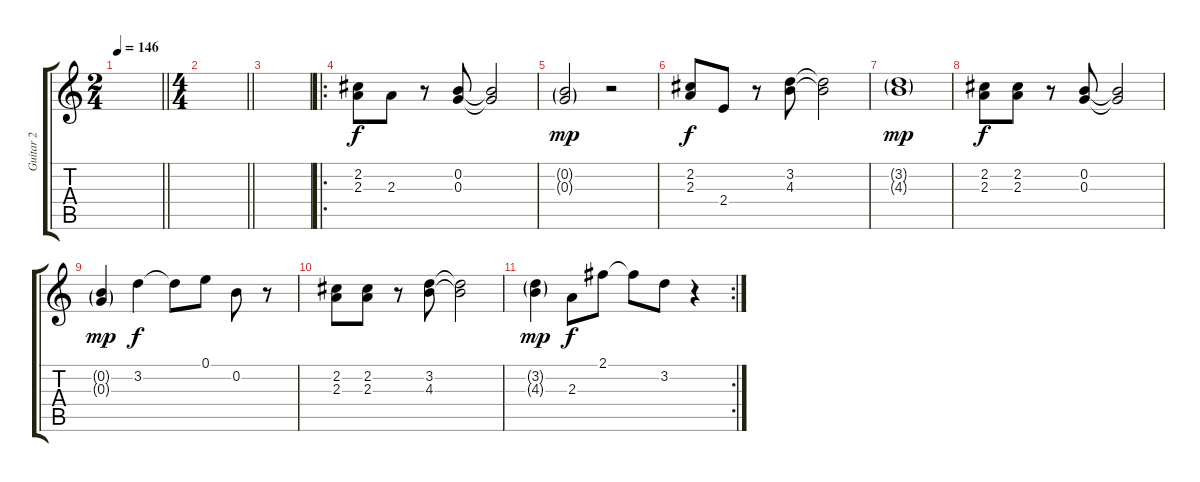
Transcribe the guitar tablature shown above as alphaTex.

\track ("Guitar 2" "Guitar 2") {instrument electricguitarclean}
\staff {score tabs}
\tuning (E4 B3 G3 D3 A2 E2) {hide}
\ts (2 4)
\tempo 146
\clef g2
\barLineRight lightlight
\ks c
|
\ts (4 4)
\barLineRight lightlight
|
|
\ro
(2.2 2.3).8 2.3.8 r.8 (0.2 0.3).8 (0.2{t} 0.3{t}).2 |
(0.2{g} 0.3{g}).2{dy mp} r.2 |
(2.2 2.3).8{dy f} 2.4.8 r.8 (3.2 4.3).8 (3.2{t} 4.3{t}).2 |
(3.2{g} 4.3{g}).1{dy mp} |
(2.2 2.3).8{dy f} (2.2 2.3).8 r.8 (0.2 0.3).8 (0.2{t} 0.3{t}).2 |
(0.2{g} 0.3{g}).4{dy mp} 3.2.4{dy f} 3.2{t}.8 0.1.8 0.2.8 r.8 |
(2.2 2.3).8 (2.2 2.3).8 r.8 (3.2 4.3).8 (3.2{t} 4.3{t}).2 |
\rc 2
(3.2{g} 4.3{g}).4{dy mp} 2.3.8{dy f} 2.1.8 2.1{t}.8 3.2.8 r.4
